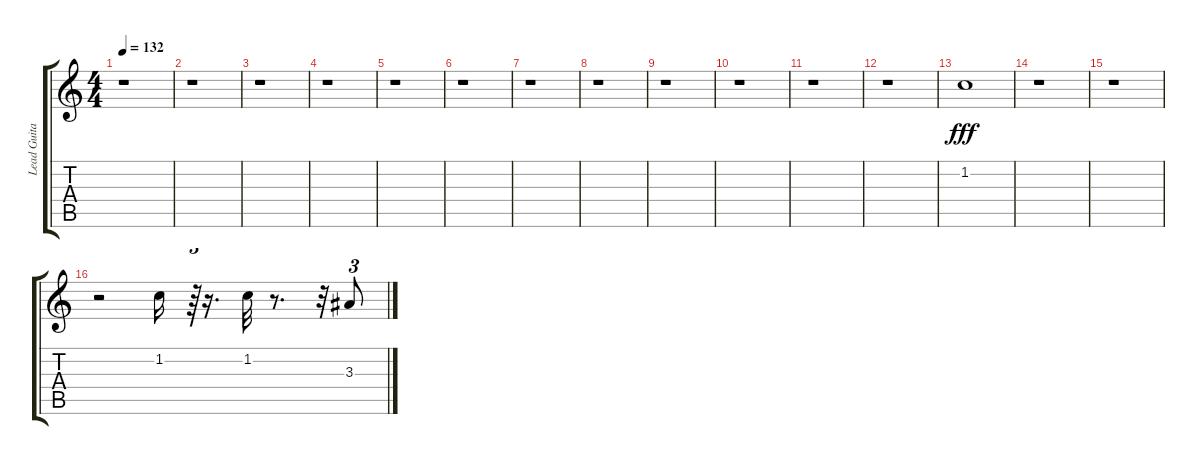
\track ("Lead Guitar" "Lead Guita") {instrument distortionguitar}
\staff {score tabs}
\tuning (E4 B3 G3 D3 A2 E2) {hide}
\ts (4 4)
\tempo 132
\clef g2
\ks c
r.1{dy fff} |
r.1 |
r.1 |
r.1 |
r.1 |
r.1 |
r.1 |
r.1 |
r.1 |
r.1 |
r.1 |
r.1 |
1.2.1{balance 7} |
r.1 |
r.1 |
r.2 1.2.16 r.64{tu (3 2)} r.16{d} 1.2.32 r.8{d} r.32 3.3.8{tu (3 2)}
